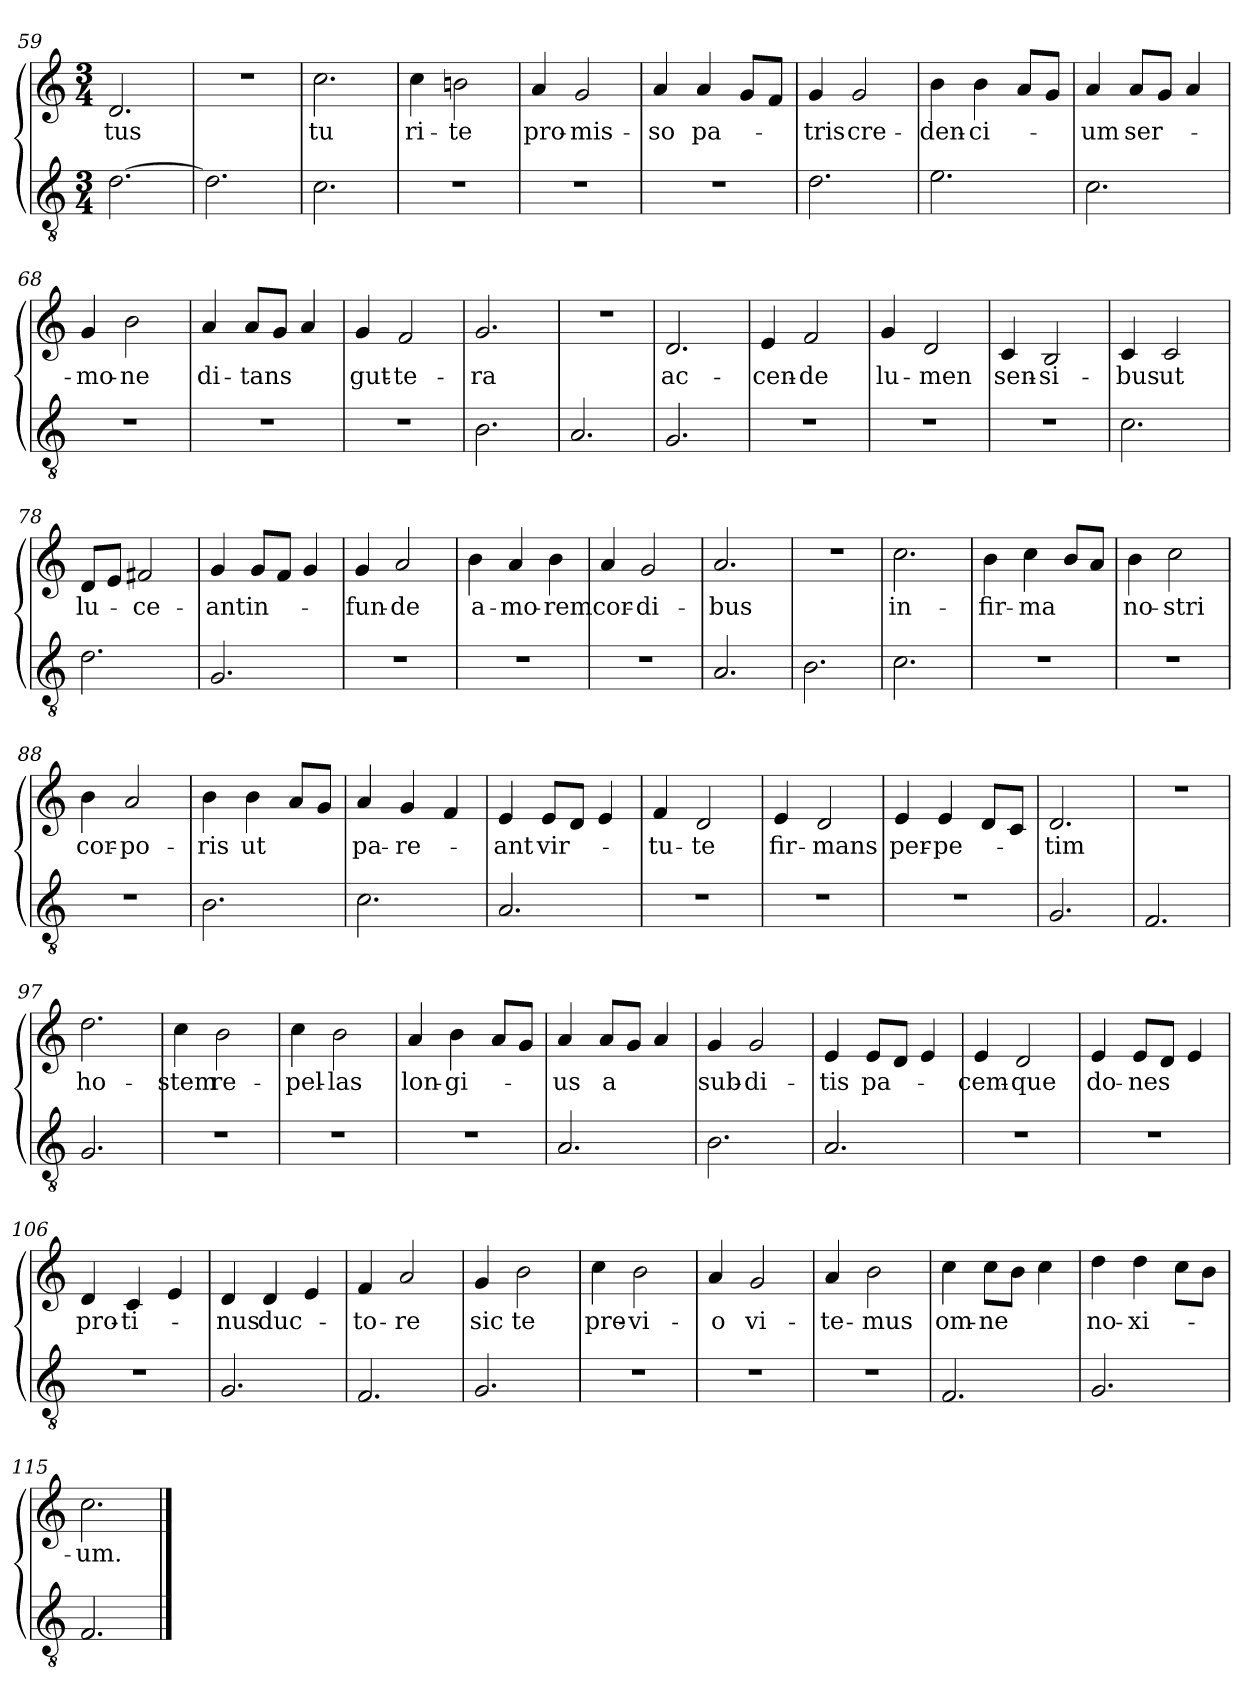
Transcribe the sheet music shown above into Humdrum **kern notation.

**kern	**kern	**text
*part2	*part1	*part1
*staff2	*staff1	*staff1
*clefGv2	*clefG2	*
*k[]	*k[]	*
*C:	*C:	*
*M3/4	*M3/4	*
=59	=59	=59
!	!	!LO:LY:b
[2.d\	2.d/	-tus
=60	=60	=60
2.d\]	2.r	.
=61	=61	=61
!	!	!LO:LY:b
2.c\	2.cc\	tu
=62	=62	=62
!	!	!LO:LY:b
2.r	4cc\	ri-
!	!	!LO:LY:b
.	2bn\	-te
=63	=63	=63
!	!	!LO:LY:b
2.r	4a/	pro-
!	!	!LO:LY:b
.	2g/	-mis-
=64	=64	=64
!	!	!LO:LY:b
2.r	4a/	-so
!	!	!LO:LY:b
.	4a/	pa-
.	8g/L	.
.	8f/J	.
!!LO:LB:g=z
=65	=65	=65
!	!	!LO:LY:b
2.d\	4g/	-tris
!	!	!LO:LY:b
.	2g/	cre-
=66	=66	=66
!	!	!LO:LY:b
2.e\	4b\	-den-
!	!	!LO:LY:b
.	4b\	-ci-
.	8a/L	.
.	8g/J	.
=67	=67	=67
!	!	!LO:LY:b
2.c\	4a/	-um
!	!	!LO:LY:b
.	8a/L	ser-
.	8g/J	.
.	4a/	.
=68	=68	=68
!	!	!LO:LY:b
2.r	4g/	-mo-
!	!	!LO:LY:b
.	2b\	-ne
=69	=69	=69
!	!	!LO:LY:b
2.r	4a/	di-
!	!	!LO:LY:b
.	8a/L	-tans
.	8g/J	.
.	4a/	.
=70	=70	=70
!	!	!LO:LY:b
2.r	4g/	gut-
!	!	!LO:LY:b
.	2f/	-te-
=71	=71	=71
!	!	!LO:LY:b
2.B\	2.g/	-ra
=72	=72	=72
2.A/	2.r	.
!!LO:PB:g=z
=73	=73	=73
!	!	!LO:LY:b
2.G/	2.d/	ac-
=74	=74	=74
!	!	!LO:LY:b
2.r	4e/	-cen-
!	!	!LO:LY:b
.	2f/	-de
=75	=75	=75
!	!	!LO:LY:b
2.r	4g/	lu-
!	!	!LO:LY:b
.	2d/	-men
=76	=76	=76
!	!	!LO:LY:b
2.r	4c/	sen-
!	!	!LO:LY:b
.	2B/	-si-
=77	=77	=77
!	!	!LO:LY:b
2.c\	4c/	-bus
!	!	!LO:LY:b
.	2c/	ut
=78	=78	=78
!	!	!LO:LY:b
2.d\	8d/L	lu-
.	8e/J	.
!	!	!LO:LY:b
.	2f#X/	-ce-
=79	=79	=79
!	!	!LO:LY:b
2.G/	4g/	-ant
!	!	!LO:LY:b
.	8g/L	in-
.	8f/J	.
.	4g/	.
=80	=80	=80
!	!	!LO:LY:b
2.r	4g/	-fun-
!	!	!LO:LY:b
.	2a/	-de
!!LO:LB:g=z
=81	=81	=81
!	!	!LO:LY:b
2.r	4b\	a-
!	!	!LO:LY:b
.	4a/	-mo-
!	!	!LO:LY:b
.	4b\	-rem
=82	=82	=82
!	!	!LO:LY:b
2.r	4a/	cor-
!	!	!LO:LY:b
.	2g/	-di-
=83	=83	=83
!	!	!LO:LY:b
2.A/	2.a/	-bus
=84	=84	=84
2.B\	2.r	.
=85	=85	=85
!	!	!LO:LY:b
2.c\	2.cc\	in-
=86	=86	=86
!	!	!LO:LY:b
2.r	4b\	-fir-
!	!	!LO:LY:b
.	4cc\	-ma
.	8b/L	.
.	8a/J	.
=87	=87	=87
!	!	!LO:LY:b
2.r	4b\	no-
!	!	!LO:LY:b
.	2cc\	-stri
=88	=88	=88
!	!	!LO:LY:b
2.r	4b\	cor-
!	!	!LO:LY:b
.	2a/	-po-
!!LO:LB:g=z
=89	=89	=89
!	!	!LO:LY:b
2.B\	4b\	-ris
!	!	!LO:LY:b
.	4b\	ut
.	8a/L	.
.	8g/J	.
=90	=90	=90
!	!	!LO:LY:b
2.c\	4a/	pa-
!	!	!LO:LY:b
.	4g/	-re-
.	4f/	.
=91	=91	=91
!	!	!LO:LY:b
2.A/	4e/	-ant
!	!	!LO:LY:b
.	8e/L	vir-
.	8d/J	.
.	4e/	.
=92	=92	=92
!	!	!LO:LY:b
2.r	4f/	-tu-
!	!	!LO:LY:b
.	2d/	-te
=93	=93	=93
!	!	!LO:LY:b
2.r	4e/	fir-
!	!	!LO:LY:b
.	2d/	-mans
=94	=94	=94
!	!	!LO:LY:b
2.r	4e/	per-
!	!	!LO:LY:b
.	4e/	-pe-
.	8d/L	.
.	8c/J	.
=95	=95	=95
!	!	!LO:LY:b
2.G/	2.d/	-tim
=96	=96	=96
2.F/	2.r	.
!!LO:LB:g=z
=97	=97	=97
!	!	!LO:LY:b
2.G/	2.dd\	ho-
=98	=98	=98
!	!	!LO:LY:b
2.r	4cc\	-stem
!	!	!LO:LY:b
.	2b\	re-
=99	=99	=99
!	!	!LO:LY:b
2.r	4cc\	-pel-
!	!	!LO:LY:b
.	2b\	-las
=100	=100	=100
!	!	!LO:LY:b
2.r	4a/	lon-
!	!	!LO:LY:b
.	4b\	-gi-
.	8a/L	.
.	8g/J	.
=101	=101	=101
!	!	!LO:LY:b
2.A/	4a/	-us
!	!	!LO:LY:b
.	8a/L	a
.	8g/J	.
.	4a/	.
=102	=102	=102
!	!	!LO:LY:b
2.B\	4g/	sub-
!	!	!LO:LY:b
.	2g/	-di-
=103	=103	=103
!	!	!LO:LY:b
2.A/	4e/	-tis
!	!	!LO:LY:b
.	8e/L	pa-
.	8d/J	.
.	4e/	.
=104	=104	=104
!	!	!LO:LY:b
2.r	4e/	-cem-
!	!	!LO:LY:b
.	2d/	-que
!!LO:LB:g=z
=105	=105	=105
!	!	!LO:LY:b
2.r	4e/	do-
!	!	!LO:LY:b
.	8e/L	-nes
.	8d/J	.
.	4e/	.
=106	=106	=106
!	!	!LO:LY:b
2.r	4d/	pro-
!	!	!LO:LY:b
.	4c/	-ti-
.	4e/	.
=107	=107	=107
!	!	!LO:LY:b
2.G/	4d/	-nus
!	!	!LO:LY:b
.	4d/	duc-
.	4e/	.
=108	=108	=108
!	!	!LO:LY:b
2.F/	4f/	-to-
!	!	!LO:LY:b
.	2a/	-re
=109	=109	=109
!	!	!LO:LY:b
2.G/	4g/	sic
!	!	!LO:LY:b
.	2b\	te
=110	=110	=110
!	!	!LO:LY:b
2.r	4cc\	pre-
!	!	!LO:LY:b
.	2b\	-vi-
=111	=111	=111
!	!	!LO:LY:b
2.r	4a/	-o
!	!	!LO:LY:b
.	2g/	vi-
=112	=112	=112
!	!	!LO:LY:b
2.r	4a/	-te-
!	!	!LO:LY:b
.	2b\	-mus
!!LO:PB:g=z
=113	=113	=113
!	!	!LO:LY:b
2.F/	4cc\	om-
!	!	!LO:LY:b
.	8cc\L	-ne
.	8b\J	.
.	4cc\	.
=114	=114	=114
!	!	!LO:LY:b
2.G/	4dd\	no-
!	!	!LO:LY:b
.	4dd\	-xi-
.	8cc\L	.
.	8b\J	.
=115	=115	=115
!	!	!LO:LY:b
2.F/	2.cc\	-um.
==	==	==
*-	*-	*-
